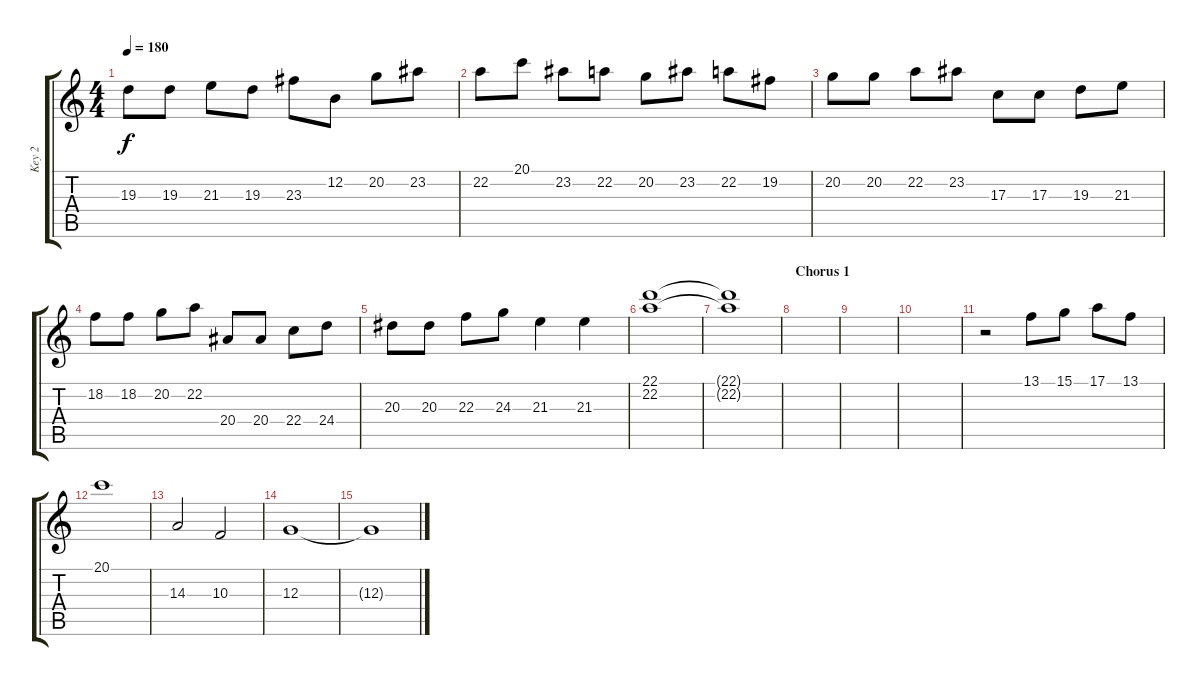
\track ("Key 2" "Key 2") {instrument stringensemble1}
\staff {score tabs}
\tuning (E4 B3 G3 D3 A2 E2) {hide}
\ts (4 4)
\tempo 180
\clef g2
\ks c
19.3.8{dy f} 19.3.8 21.3.8 19.3.8 23.3.8 12.2.8 20.2.8 23.2.8 |
22.2.8 20.1.8 23.2.8 22.2.8 20.2.8 23.2.8 22.2.8 19.2.8 |
20.2.8 20.2.8 22.2.8 23.2.8 17.3.8 17.3.8 19.3.8 21.3.8 |
18.2.8 18.2.8 20.2.8 22.2.8 20.4.8 20.4.8 22.4.8 24.4.8 |
20.3.8 20.3.8 22.3.8 24.3.8 21.3.4 21.3.4 |
(22.1 22.2).1 |
(22.1{t} 22.2{t}).1 |
\section ("" "Chorus 1")
|
|
|
r.2 13.1.8 15.1.8 17.1.8 13.1.8 |
20.1.1 |
14.3.2 10.3.2 |
12.3.1 |
12.3{t}.1
